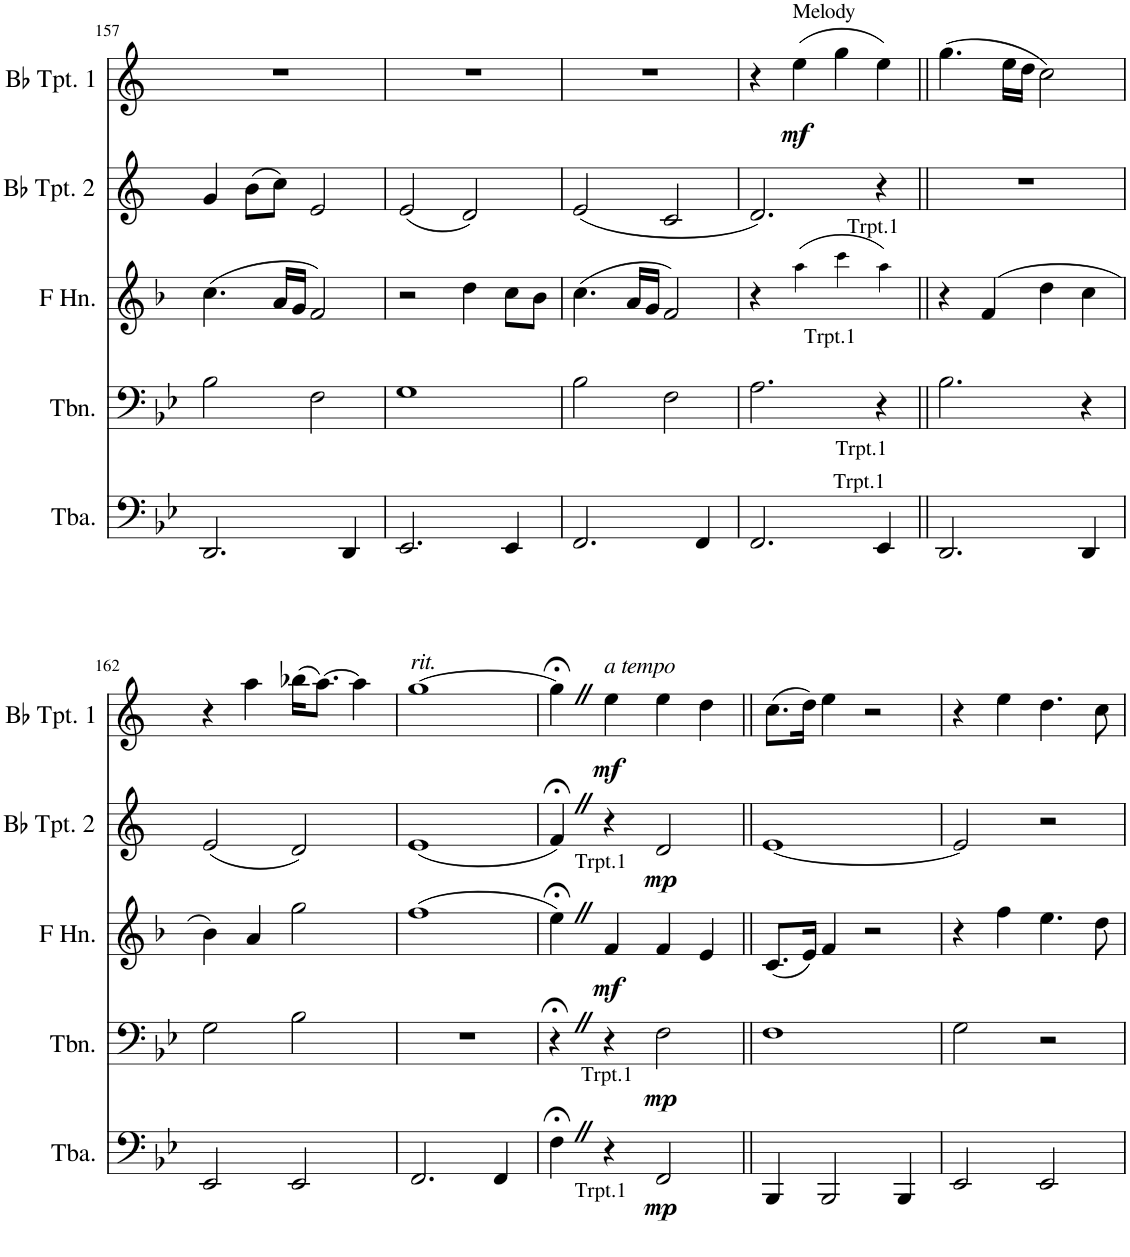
**kern	**dynam	**kern	**dynam	**kern	**dynam	**kern	**dynam	**kern	**dynam
*part5	*part5	*part4	*part4	*part3	*part3	*part2	*part2	*part1	*part1
*staff5	*staff5	*staff4	*staff4	*staff3	*staff3	*staff2	*staff2	*staff1	*staff1
*I"Tuba	*	*I"Trombone	*	*I"Horn in F	*	*I"Bb Trumpet 2	*	*I"Bb Trumpet 1	*
*I'Tba.	*	*I'Tbn.	*	*	*	*I'Bb Tpt. 2	*	*I'Bb Tpt. 1	*
!!LO:PB:g=z
*clefF4	*	*clefF4	*	*clefG2	*	*clefG2	*	*clefG2	*
*	*	*	*	*Trd4c7	*	*Trd1c2	*	*Trd1c2	*
*k[b-e-]	*	*k[b-e-]	*	*k[b-]	*	*k[]	*	*k[]	*
*M2/2	*	*M2/2	*	*M2/2	*	*M2/2	*	*M2/2	*
*met(c|)	*	*met(c|)	*	*met(c|)	*	*met(c|)	*	*met(c|)	*
=157	=157	=157	=157	=157	=157	=157	=157	=157	=157
2.DD/	.	2B-\	.	(4.cc\	.	4g/	.	1r	.
.	.	.	.	.	.	(8b\L	.	.	.
.	.	.	.	16a/LL	.	8cc\J)	.	.	.
.	.	.	.	16g/JJ	.	.	.	.	.
.	.	2F\	.	2f/)	.	2e/	.	.	.
4DD/	.	.	.	.	.	.	.	.	.
=158	=158	=158	=158	=158	=158	=158	=158	=158	=158
2.EE-/	.	1G	.	2r	.	(2e/	.	1r	.
.	.	.	.	4dd\	.	2d/)	.	.	.
4EE-/	.	.	.	8cc\L	.	.	.	.	.
.	.	.	.	8b-\J	.	.	.	.	.
=159	=159	=159	=159	=159	=159	=159	=159	=159	=159
2.FF/	.	2B-\	.	(4.cc\	.	(2e/	.	1r	.
.	.	.	.	16a/LL	.	.	.	.	.
.	.	.	.	16g/JJ	.	.	.	.	.
.	.	2F\	.	2f/)	.	2c/	.	.	.
4FF/	.	.	.	.	.	.	.	.	.
=160	=160	=160	=160	=160	=160	=160	=160	=160	=160
2.FF/	.	2.A\	.	4r	.	2.d/)	.	4r	.
!	!	!	!	!	!	!	!	!LO:TX:a:t=Melody	!
!	!	!	!	!LO:TX:b:t=Trpt.1	!	!	!	!	!
!	!	!	!	!	!	!	!	!	!LO:DY:b
.	.	.	.	(4aa\	.	.	.	(4ee\	mf
.	.	.	.	4ccc\	.	.	.	4gg\	.
!	!	!	!	!	!	!LO:TX:b:t=Trpt.1	!	!	!
!	!	!LO:TX:b:t=Trpt.1	!	!	!	!	!	!	!
!LO:TX:a:t=Trpt.1	!	!	!	!	!	!	!	!	!
4EE-/	.	4r	.	4aa\)	.	4r	.	4ee\)	.
=161||	=161||	=161||	=161||	=161||	=161||	=161||	=161||	=161||	=161||
2.DD/	.	2.B-\	.	4r	.	1r	.	(4.gg\	.
.	.	.	.	(4f/	.	.	.	.	.
.	.	.	.	.	.	.	.	16ee\LL	.
.	.	.	.	.	.	.	.	16dd\JJ	.
.	.	.	.	4dd\	.	.	.	2cc\)	.
4DD/	.	4r	.	4cc\	.	.	.	.	.
!!LO:LB:g=z
=162	=162	=162	=162	=162	=162	=162	=162	=162	=162
2EE-/	.	2G\	.	4b-\)	.	(2e/	.	4r	.
.	.	.	.	4a/	.	.	.	4aa\	.
2EE-/	.	2B-\	.	2gg\	.	2d/)	.	(16bb-X\KL	.
.	.	.	.	.	.	.	.	[8.aa\J)	.
.	.	.	.	.	.	.	.	4aa\]	.
=163	=163	=163	=163	=163	=163	=163	=163	=163	=163
!	!	!	!	!	!	!	!	!LO:TX:a:i:t=rit.	!
2.FF/	.	1r	.	(1ff	.	(1e	.	[1gg	.
4FF/	.	.	.	.	.	.	.	.	.
=164	=164	=164	=164	=164	=164	=164	=164	=164	=164
4F;<Z\	.	4r;<	.	4ee;<Z\)	.	4f;<Z/)	.	4gg;<Z\]	.
!	!	!	!	!	!	!	!	!LO:TX:a:i:t=a tempo	!
!	!	!	!	!	!	!LO:TX:b:t=Trpt.1	!	!	!
!	!	!LO:TX:b:t=Trpt.1	!	!	!	!	!	!	!
!LO:TX:b:t=Trpt.1	!	!	!	!	!	!	!	!	!
!	!	!	!	!	!LO:DY:b	!	!	!	!LO:DY:b
4r	.	4r	.	4f/	mf	4r	.	4ee\	mf
!	!LO:DY:b	!	!LO:DY:b	!	!	!	!LO:DY:b	!	!
2FF/	mp	2F\	mp	4f/	.	2d/	mp	4ee\	.
.	.	.	.	4e/	.	.	.	4dd\	.
=165||	=165||	=165||	=165||	=165||	=165||	=165||	=165||	=165||	=165||
4BBB-/	.	1F	.	(8.c/L	.	[1e	.	(8.cc\L	.
.	.	.	.	16e/Jk)	.	.	.	16dd\Jk)	.
2BBB-/	.	.	.	4f/	.	.	.	4ee\	.
.	.	.	.	2r	.	.	.	2r	.
4BBB-/	.	.	.	.	.	.	.	.	.
=166	=166	=166	=166	=166	=166	=166	=166	=166	=166
2EE-/	.	2G\	.	4r	.	2e/]	.	4r	.
.	.	.	.	4ff\	.	.	.	4ee\	.
2EE-/	.	2r	.	4.ee\	.	2r	.	4.dd\	.
.	.	.	.	8dd\	.	.	.	8cc\	.
=	=	=	=	=	=	=	=	=	=
*-	*-	*-	*-	*-	*-	*-	*-	*-	*-
